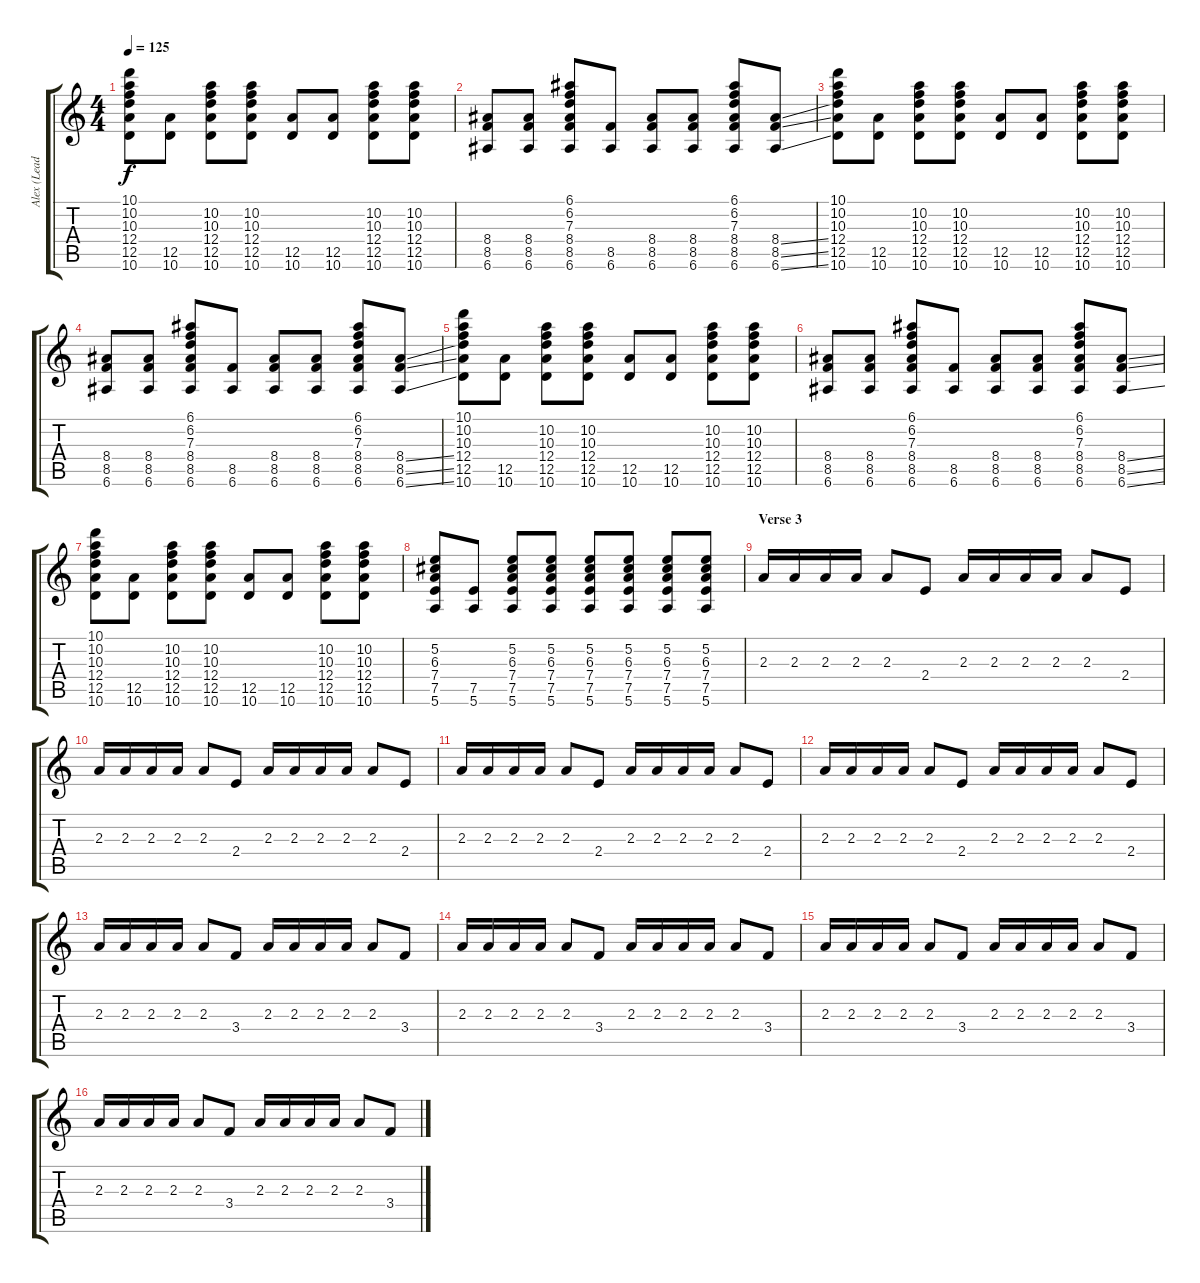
\track ("Alex (Lead Guitar)" "Alex (Lead") {instrument electricguitarclean}
\staff {score tabs}
\tuning (E4 B3 G3 D3 A2 E2) {hide}
\ts (4 4)
\tempo 125
\clef g2
\ks c
(10.1 10.2 10.3 12.4 12.5 10.6).8{dy f} (12.5 10.6).8 (10.2 10.3 12.4 12.5 10.6).8 (10.2 10.3 12.4 12.5 10.6).8 (12.5 10.6).8 (12.5 10.6).8 (10.2 10.3 12.4 12.5 10.6).8 (10.2 10.3 12.4 12.5 10.6).8 |
(8.4 8.5 6.6).8 (8.4 8.5 6.6).8 (6.1 6.2 7.3 8.4 8.5 6.6).8 (8.5 6.6).8 (8.4 8.5 6.6).8 (8.4 8.5 6.6).8 (6.1 6.2 7.3 8.4 8.5 6.6).8 (8.4{ss} 8.5{ss} 6.6{ss}).8 |
(10.1 10.2 10.3 12.4 12.5 10.6).8 (12.5 10.6).8 (10.2 10.3 12.4 12.5 10.6).8 (10.2 10.3 12.4 12.5 10.6).8 (12.5 10.6).8 (12.5 10.6).8 (10.2 10.3 12.4 12.5 10.6).8 (10.2 10.3 12.4 12.5 10.6).8 |
(8.4 8.5 6.6).8 (8.4 8.5 6.6).8 (6.1 6.2 7.3 8.4 8.5 6.6).8 (8.5 6.6).8 (8.4 8.5 6.6).8 (8.4 8.5 6.6).8 (6.1 6.2 7.3 8.4 8.5 6.6).8 (8.4{ss} 8.5{ss} 6.6{ss}).8 |
(10.1 10.2 10.3 12.4 12.5 10.6).8 (12.5 10.6).8 (10.2 10.3 12.4 12.5 10.6).8 (10.2 10.3 12.4 12.5 10.6).8 (12.5 10.6).8 (12.5 10.6).8 (10.2 10.3 12.4 12.5 10.6).8 (10.2 10.3 12.4 12.5 10.6).8 |
(8.4 8.5 6.6).8 (8.4 8.5 6.6).8 (6.1 6.2 7.3 8.4 8.5 6.6).8 (8.5 6.6).8 (8.4 8.5 6.6).8 (8.4 8.5 6.6).8 (6.1 6.2 7.3 8.4 8.5 6.6).8 (8.4{ss} 8.5{ss} 6.6{ss}).8 |
(10.1 10.2 10.3 12.4 12.5 10.6).8 (12.5 10.6).8 (10.2 10.3 12.4 12.5 10.6).8 (10.2 10.3 12.4 12.5 10.6).8 (12.5 10.6).8 (12.5 10.6).8 (10.2 10.3 12.4 12.5 10.6).8 (10.2 10.3 12.4 12.5 10.6).8 |
(5.2 6.3 7.4 7.5 5.6).8 (7.5 5.6).8 (5.2 6.3 7.4 7.5 5.6).8 (5.2 6.3 7.4 7.5 5.6).8 (5.2 6.3 7.4 7.5 5.6).8 (5.2 6.3 7.4 7.5 5.6).8 (5.2 6.3 7.4 7.5 5.6).8 (5.2 6.3 7.4 7.5 5.6).8 |
\section ("" "Verse 3")
2.3.16{volume 10 instrument electricguitarclean} 2.3.16 2.3.16 2.3.16 2.3.8 2.4.8 2.3.16 2.3.16 2.3.16 2.3.16 2.3.8 2.4.8 |
2.3.16 2.3.16 2.3.16 2.3.16 2.3.8 2.4.8 2.3.16 2.3.16 2.3.16 2.3.16 2.3.8 2.4.8 |
2.3.16 2.3.16 2.3.16 2.3.16 2.3.8 2.4.8 2.3.16 2.3.16 2.3.16 2.3.16 2.3.8 2.4.8 |
2.3.16 2.3.16 2.3.16 2.3.16 2.3.8 2.4.8 2.3.16 2.3.16 2.3.16 2.3.16 2.3.8 2.4.8 |
2.3.16 2.3.16 2.3.16 2.3.16 2.3.8 3.4.8 2.3.16 2.3.16 2.3.16 2.3.16 2.3.8 3.4.8 |
2.3.16 2.3.16 2.3.16 2.3.16 2.3.8 3.4.8 2.3.16 2.3.16 2.3.16 2.3.16 2.3.8 3.4.8 |
2.3.16 2.3.16 2.3.16 2.3.16 2.3.8 3.4.8 2.3.16 2.3.16 2.3.16 2.3.16 2.3.8 3.4.8 |
2.3.16 2.3.16 2.3.16 2.3.16 2.3.8 3.4.8 2.3.16 2.3.16 2.3.16 2.3.16 2.3.8 3.4.8
